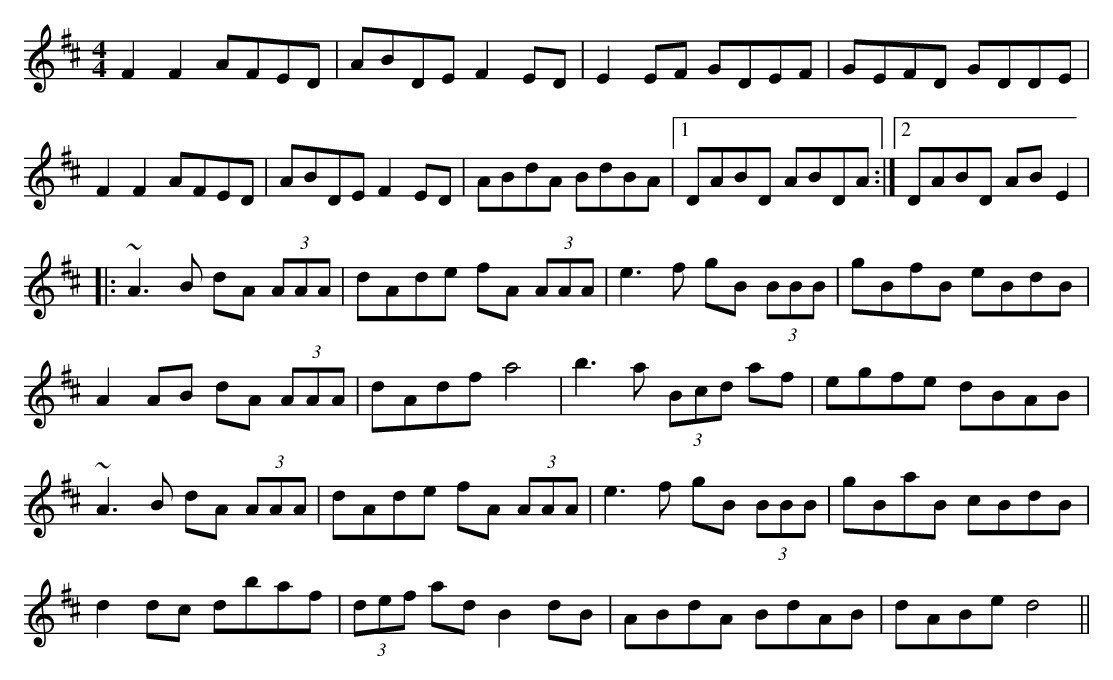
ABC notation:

X:1
M:4/4
K:D
F2F2 AFED|ABDE F2ED|E2EF GDEF|GEFD GDDE|
F2F2 AFED|ABDE F2ED|ABdA BdBA|1 DABD ABDA:|2 DABD ABE2|
|:~A3B dA (3AAA|dAde fA (3AAA|e3f gB (3BBB|gBfB eBdB|
A2AB dA (3AAA|dAdf a4|b3a (3Bcd af|egfe dBAB|
~A3B dA (3AAA|dAde fA (3AAA|e3f gB (3BBB|gBaB cBdB|
d2dc dbaf|(3def ad B2dB|ABdA BdAB|dABe d4||
